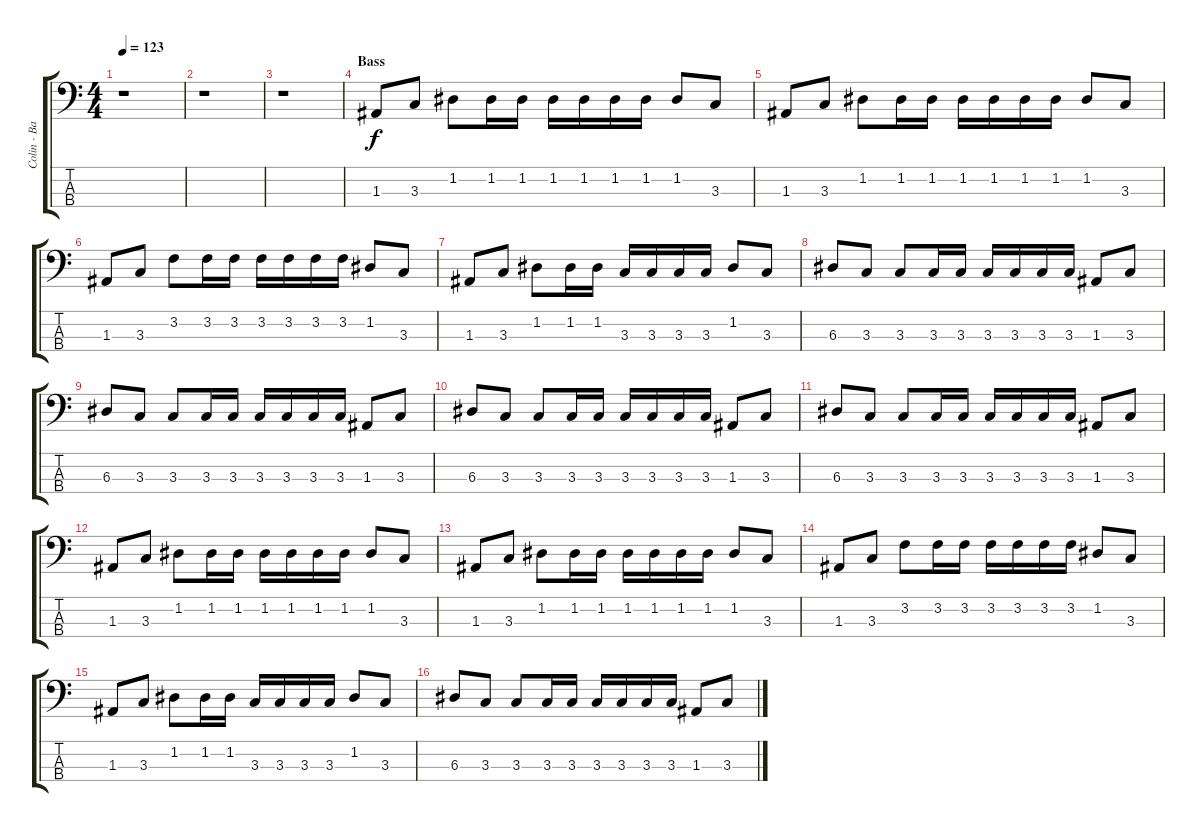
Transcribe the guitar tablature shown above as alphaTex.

\track ("Colin - Bass" "Colin - Ba") {instrument electricbasspick}
\staff {score tabs}
\tuning (G2 D2 A1 E1) {hide}
\ts (4 4)
\tempo 123
\clef f4
\ks c
r.1{dy f} |
r.1 |
r.1 |
\section ("" "Bass")
1.3.8 3.3.8 1.2.8 1.2.16 1.2.16 1.2.16 1.2.16 1.2.16 1.2.16 1.2.8 3.3.8 |
1.3.8 3.3.8 1.2.8 1.2.16 1.2.16 1.2.16 1.2.16 1.2.16 1.2.16 1.2.8 3.3.8 |
1.3.8 3.3.8 3.2.8 3.2.16 3.2.16 3.2.16 3.2.16 3.2.16 3.2.16 1.2.8 3.3.8 |
1.3.8 3.3.8 1.2.8 1.2.16 1.2.16 3.3.16 3.3.16 3.3.16 3.3.16 1.2.8 3.3.8 |
6.3.8 3.3.8 3.3.8 3.3.16 3.3.16 3.3.16 3.3.16 3.3.16 3.3.16 1.3.8 3.3.8 |
6.3.8 3.3.8 3.3.8 3.3.16 3.3.16 3.3.16 3.3.16 3.3.16 3.3.16 1.3.8 3.3.8 |
6.3.8 3.3.8 3.3.8 3.3.16 3.3.16 3.3.16 3.3.16 3.3.16 3.3.16 1.3.8 3.3.8 |
6.3.8 3.3.8 3.3.8 3.3.16 3.3.16 3.3.16 3.3.16 3.3.16 3.3.16 1.3.8 3.3.8 |
1.3.8 3.3.8 1.2.8 1.2.16 1.2.16 1.2.16 1.2.16 1.2.16 1.2.16 1.2.8 3.3.8 |
1.3.8 3.3.8 1.2.8 1.2.16 1.2.16 1.2.16 1.2.16 1.2.16 1.2.16 1.2.8 3.3.8 |
1.3.8 3.3.8 3.2.8 3.2.16 3.2.16 3.2.16 3.2.16 3.2.16 3.2.16 1.2.8 3.3.8 |
1.3.8 3.3.8 1.2.8 1.2.16 1.2.16 3.3.16 3.3.16 3.3.16 3.3.16 1.2.8 3.3.8 |
6.3.8 3.3.8 3.3.8 3.3.16 3.3.16 3.3.16 3.3.16 3.3.16 3.3.16 1.3.8 3.3.8
